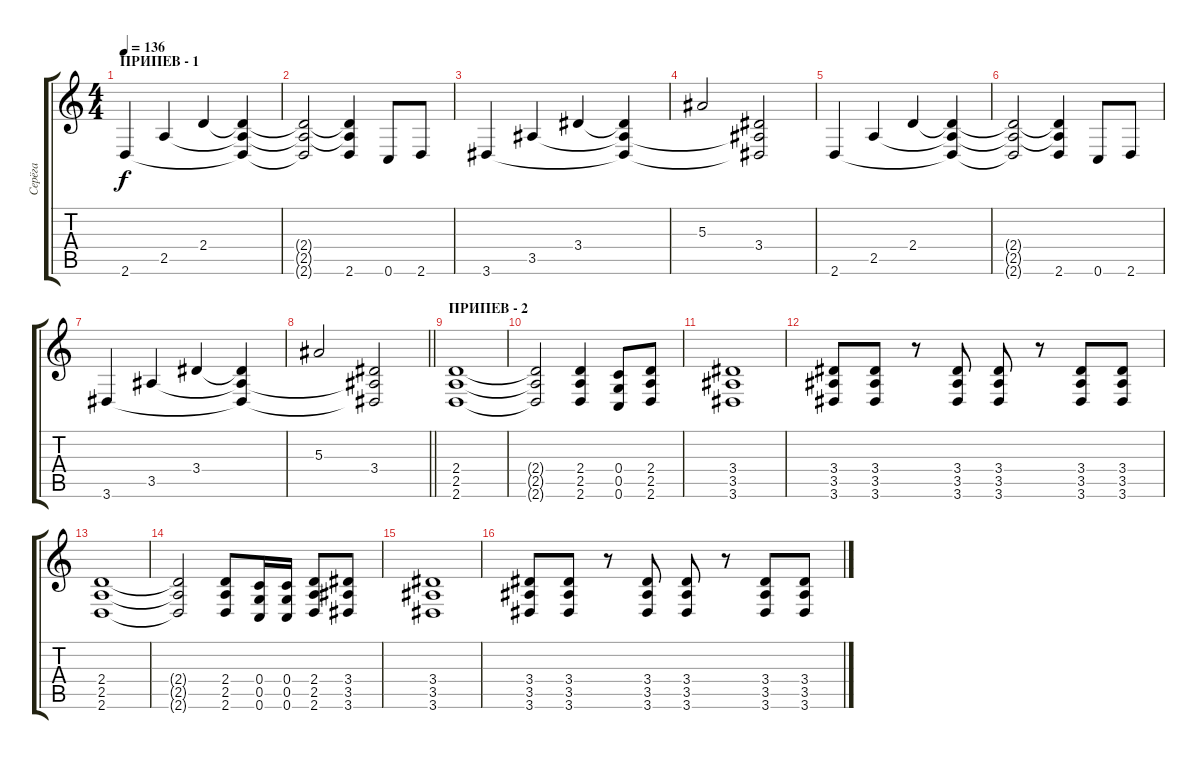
\track ("Серёга" "Серёга") {instrument distortionguitar}
\staff {score tabs}
\tuning (D4 A3 F3 C3 G2 C2) {hide}
\ts (4 4)
\section ("" "ПРИПЕВ - 1")
\tempo 136
\clef g2
\ks c
2.6.4{dy f} 2.5.4 2.4.4 (2.4{t} 2.5{t} 2.6{t}).4 |
(2.4{t} 2.5{t} 2.6{t}).2 (2.4{t} 2.5{t} 2.6).4 0.6.8 2.6.8 |
3.6.4 3.5.4 3.4.4 (3.4{t} 3.5{t} 3.6{t}).4 |
5.3.2 (3.4 3.5{t} 3.6{t}).2 |
2.6.4 2.5.4 2.4.4 (2.4{t} 2.5{t} 2.6{t}).4 |
(2.4{t} 2.5{t} 2.6{t}).2 (2.4{t} 2.5{t} 2.6).4 0.6.8 2.6.8 |
3.6.4 3.5.4 3.4.4 (3.4{t} 3.5{t} 3.6{t}).4 |
\barLineRight lightlight
5.3.2 (3.4 3.5{t} 3.6{t}).2 |
\section ("" "ПРИПЕВ - 2")
(2.4 2.5 2.6).1 |
(2.4{t} 2.5{t} 2.6{t}).2 (2.4 2.5 2.6).4 (0.4 0.5 0.6).8 (2.4 2.5 2.6).8 |
(3.4 3.5 3.6).1 |
(3.4 3.5 3.6).8 (3.4 3.5 3.6).8 r.8 (3.4 3.5 3.6).8 (3.4 3.5 3.6).8 r.8 (3.4 3.5 3.6).8 (3.4 3.5 3.6).8 |
(2.4 2.5 2.6).1 |
(2.4{t} 2.5{t} 2.6{t}).2 (2.4 2.5 2.6).8 (0.4 0.5 0.6).16 (0.4 0.5 0.6).16 (2.4 2.5 2.6).8 (3.4 3.5 3.6).8 |
(3.4 3.5 3.6).1 |
(3.4 3.5 3.6).8 (3.4 3.5 3.6).8 r.8 (3.4 3.5 3.6).8 (3.4 3.5 3.6).8 r.8 (3.4 3.5 3.6).8 (3.4 3.5 3.6).8
